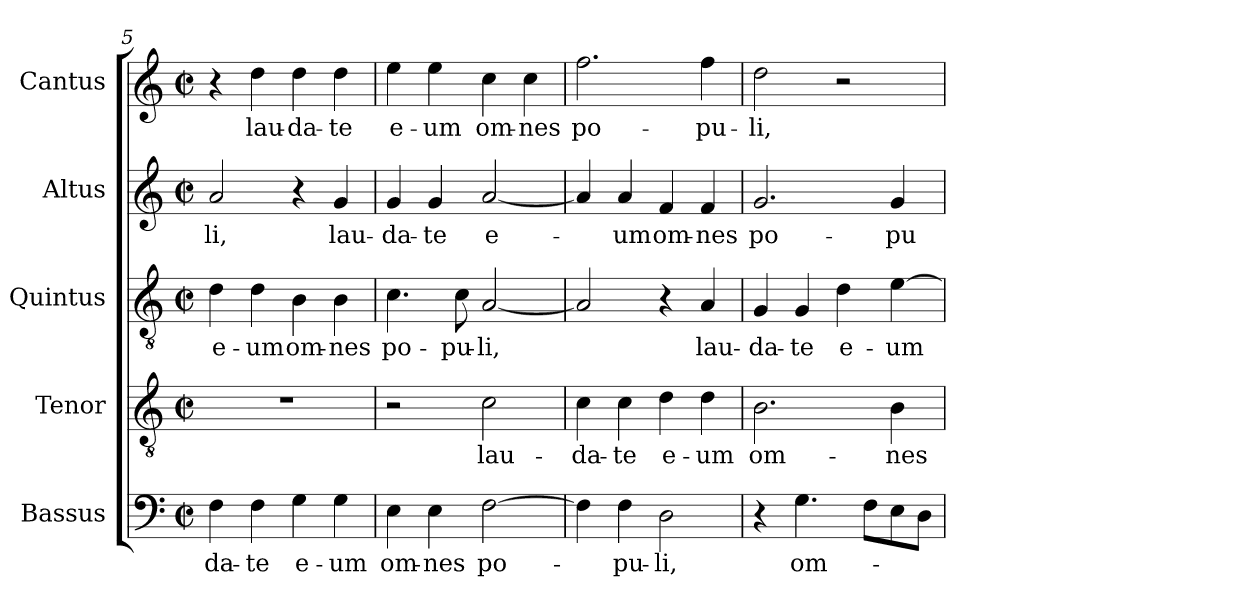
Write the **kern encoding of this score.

**kern	**text	**kern	**text	**kern	**text	**kern	**text	**kern	**text
*part5	*part5	*part4	*part4	*part3	*part3	*part2	*part2	*part1	*part1
*staff5	*staff5	*staff4	*staff4	*staff3	*staff3	*staff2	*staff2	*staff1	*staff1
*I"Bassus	*	*I"Tenor	*	*I"Quintus	*	*I"Altus	*	*I"Cantus	*
*I'B.	*	*I'T.	*	*I'Q.	*	*I'A.	*	*I'C.	*
*clefF4	*	*clefGv2	*	*clefGv2	*	*clefG2	*	*clefG2	*
*	*	*ITrd7c12	*	*ITrd7c12	*	*	*	*	*
*k[]	*	*k[]	*	*k[]	*	*k[]	*	*k[]	*
*C:	*	*C:	*	*C:	*	*C:	*	*C:	*
*M2/2	*	*M2/2	*	*M2/2	*	*M2/2	*	*M2/2	*
*met(c|)	*	*met(c|)	*	*met(c|)	*	*met(c|)	*	*met(c|)	*
=5	=5	=5	=5	=5	=5	=5	=5	=5	=5
!	!LO:LY:b:color=#000000	!	!	!	!	!	!	!	!
!	!	!	!	!	!LO:LY:b:color=#000000	!	!	!	!
!	!	!	!	!	!	!	!LO:LY:b:color=#000000	!	!
4Fi\	-da-	1r	.	4Di\	e-	2ai/	-li,	4r	.
!	!LO:LY:b:color=#000000	!	!	!	!	!	!	!	!
!	!	!	!	!	!LO:LY:b:color=#000000	!	!	!	!
!	!	!	!	!	!	!	!	!	!LO:LY:b:color=#000000
4Fi\	-te	.	.	4Di\	-um	.	.	4ddi\	lau-
!	!LO:LY:b:color=#000000	!	!	!	!	!	!	!	!
!	!	!	!	!	!LO:LY:b:color=#000000	!	!	!	!
!	!	!	!	!	!	!	!	!	!LO:LY:b:color=#000000
4Gi\	e-	.	.	4BBi\	om-	4r	.	4ddi\	-da-
!	!LO:LY:b:color=#000000	!	!	!	!	!	!	!	!
!	!	!	!	!	!LO:LY:b:color=#000000	!	!	!	!
!	!	!	!	!	!	!	!LO:LY:b:color=#000000	!	!
!	!	!	!	!	!	!	!	!	!LO:LY:b:color=#000000
4Gi\	-um	.	.	4BBi\	-nes	4gi/	lau-	4ddi\	-te
=6	=6	=6	=6	=6	=6	=6	=6	=6	=6
!	!LO:LY:b:color=#000000	!	!	!	!	!	!	!	!
!	!	!	!	!	!LO:LY:b:color=#000000	!	!	!	!
!	!	!	!	!	!	!	!LO:LY:b:color=#000000	!	!
!	!	!	!	!	!	!	!	!	!LO:LY:b:color=#000000
4Ei\	om-	2r	.	4.Ci\	po-	4gi/	-da-	4eei\	e-
!	!LO:LY:b:color=#000000	!	!	!	!	!	!	!	!
!	!	!	!	!	!	!	!LO:LY:b:color=#000000	!	!
!	!	!	!	!	!	!	!	!	!LO:LY:b:color=#000000
4Ei\	-nes	.	.	.	.	4gi/	-te	4eei\	-um
!	!	!	!	!	!LO:LY:b:color=#000000	!	!	!	!
.	.	.	.	8Ci\	-pu-	.	.	.	.
!	!LO:LY:b:color=#000000	!	!	!	!	!	!	!	!
!	!	!	!LO:LY:b:color=#000000	!	!	!	!	!	!
!	!	!	!	!	!LO:LY:b:color=#000000	!	!	!	!
!	!	!	!	!	!	!	!LO:LY:b:color=#000000	!	!
!	!	!	!	!	!	!	!	!	!LO:LY:b:color=#000000
[>2Fi\	po-	2Ci\	lau-	[<2AAi/	-li,	[<2ai/	e-	4cci\	om-
!	!	!	!	!	!	!	!	!	!LO:LY:b:color=#000000
.	.	.	.	.	.	.	.	4cci\	-nes
!!LO:LB:g=z
=7	=7	=7	=7	=7	=7	=7	=7	=7	=7
!	!	!	!LO:LY:b:color=#000000	!	!	!	!	!	!
!	!	!	!	!	!	!	!	!	!LO:LY:b:color=#000000
4Fi\]	.	4Ci\	-da-	2AAi/]	.	4ai/]	.	2.ffi\	po-
!	!LO:LY:b:color=#000000	!	!	!	!	!	!	!	!
!	!	!	!LO:LY:b:color=#000000	!	!	!	!	!	!
!	!	!	!	!	!	!	!LO:LY:b:color=#000000	!	!
4Fi\	-pu-	4Ci\	-te	.	.	4ai/	-um	.	.
!	!LO:LY:b:color=#000000	!	!	!	!	!	!	!	!
!	!	!	!LO:LY:b:color=#000000	!	!	!	!	!	!
!	!	!	!	!	!	!	!LO:LY:b:color=#000000	!	!
2Di\	-li,	4Di\	e-	4r	.	4fi/	om-	.	.
!	!	!	!LO:LY:b:color=#000000	!	!	!	!	!	!
!	!	!	!	!	!LO:LY:b:color=#000000	!	!	!	!
!	!	!	!	!	!	!	!LO:LY:b:color=#000000	!	!
!	!	!	!	!	!	!	!	!	!LO:LY:b:color=#000000
.	.	4Di\	-um	4AAi/	lau-	4fi/	-nes	4ffi\	-pu-
=8	=8	=8	=8	=8	=8	=8	=8	=8	=8
!	!	!	!LO:LY:b:color=#000000	!	!	!	!	!	!
!	!	!	!	!	!LO:LY:b:color=#000000	!	!	!	!
!	!	!	!	!	!	!	!LO:LY:b:color=#000000	!	!
!	!	!	!	!	!	!	!	!	!LO:LY:b:color=#000000
4r	.	2.BBi\	om-	4GGi/	-da-	2.gi/	po-	2ddi\	-li,
!	!LO:LY:b:color=#000000	!	!	!	!	!	!	!	!
!	!	!	!	!	!LO:LY:b:color=#000000	!	!	!	!
4.Gi\	om-	.	.	4GGi/	-te	.	.	.	.
!	!	!	!	!	!LO:LY:b:color=#000000	!	!	!	!
.	.	.	.	4Di\	e-	.	.	2r	.
8Fi\L	.	.	.	.	.	.	.	.	.
!	!	!	!LO:LY:b:color=#000000	!	!	!	!	!	!
!	!	!	!	!	!LO:LY:b:color=#000000	!	!	!	!
!	!	!	!	!	!	!	!LO:LY:b:color=#000000	!	!
8Ei\	.	4BBi\	-nes	[>4Ei\	-um	4gi/	-pu-	.	.
8Di\J	.	.	.	.	.	.	.	.	.
=	=	=	=	=	=	=	=	=	=
*-	*-	*-	*-	*-	*-	*-	*-	*-	*-
